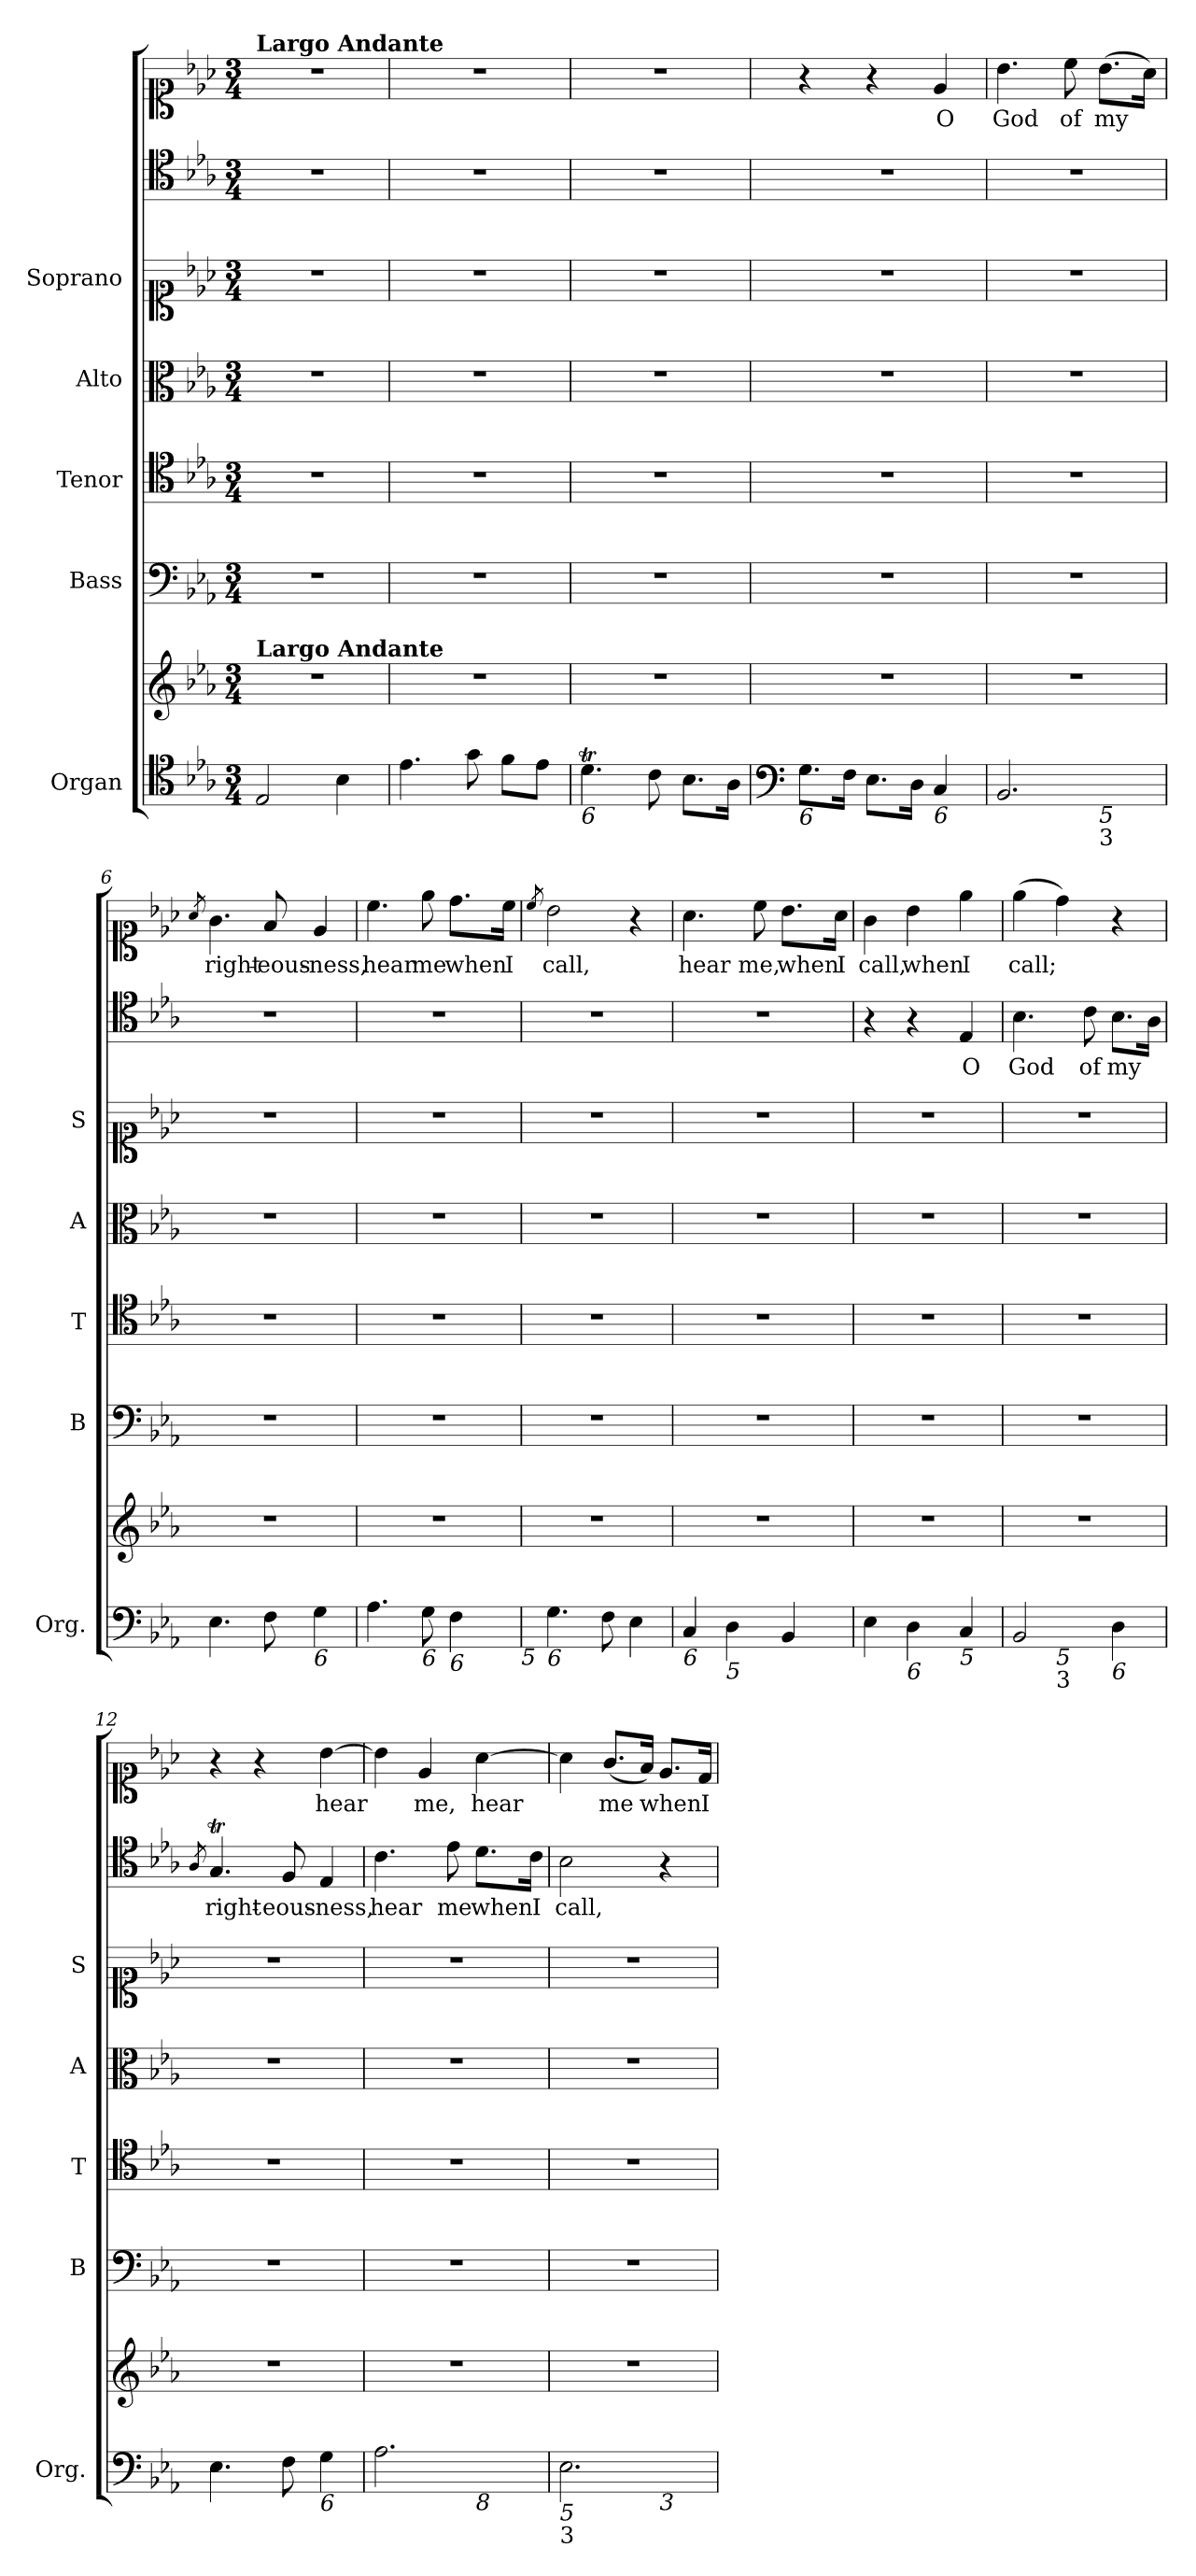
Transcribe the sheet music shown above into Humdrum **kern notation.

**kern	**kern	**kern	**kern	**kern	**kern	**kern	**text	**kern	**text
*part7	*part7	*part6	*part5	*part4	*part3	*part2	*part2	*part1	*part1
*staff8	*staff7	*staff6	*staff5	*staff4	*staff3	*staff2	*staff2	*staff1	*staff1
*I"Organ	*	*I"Bass	*I"Tenor	*I"Alto	*I"Soprano	*	*	*	*
*I'Org.	*	*I'B	*I'T	*I'A	*I'S	*	*	*	*
*clefC4	*clefG2	*clefF4	*clefC4	*clefC3	*clefC1	*clefC4	*	*clefC1	*
*k[b-e-a-]	*k[b-e-a-]	*k[b-e-a-]	*k[b-e-a-]	*k[b-e-a-]	*k[b-e-a-]	*k[b-e-a-]	*	*k[b-e-a-]	*
*E-:	*E-:	*E-:	*E-:	*E-:	*E-:	*E-:	*	*E-:	*
*M3/4	*M3/4	*M3/4	*M3/4	*M3/4	*M3/4	*M3/4	*	*M3/4	*
*MM75	*MM75	*MM75	*MM75	*MM75	*MM75	*MM75	*	*MM75	*
=1	=1	=1	=1	=1	=1	=1	=1	=1	=1
!	!	!	!	!	!	!	!	!LO:TX:a:B:t=Largo Andante	!
!	!LO:TX:a:B:t=Largo Andante	!	!	!	!	!	!	!	!
2E-/	2.r	2.r	2.r	2.r	2.r	2.r	.	2.r	.
4B-\	.	.	.	.	.	.	.	.	.
=2	=2	=2	=2	=2	=2	=2	=2	=2	=2
4.e-\	2.r	2.r	2.r	2.r	2.r	2.r	.	2.r	.
8g\	.	.	.	.	.	.	.	.	.
8f\L	.	.	.	.	.	.	.	.	.
8e-\J	.	.	.	.	.	.	.	.	.
=3	=3	=3	=3	=3	=3	=3	=3	=3	=3
!LO:TX:b:i:t=6	!	!	!	!	!	!	!	!	!
4.dt\	2.r	2.r	2.r	2.r	2.r	2.r	.	2.r	.
8c\	.	.	.	.	.	.	.	.	.
8.B-\L	.	.	.	.	.	.	.	.	.
16A-\Jk	.	.	.	.	.	.	.	.	.
=4	=4	=4	=4	=4	=4	=4	=4	=4	=4
*clefF4	*	*	*	*	*	*	*	*	*
!LO:TX:b:i:t=6	!	!	!	!	!	!	!	!	!
8.G\L	2.r	2.r	2.r	2.r	2.r	2.r	.	4r	.
16F\Jk	.	.	.	.	.	.	.	.	.
8.E-\L	.	.	.	.	.	.	.	4r	.
16D\Jk	.	.	.	.	.	.	.	.	.
!LO:TX:b:i:t=6	!	!	!	!	!	!	!	!	!
!	!	!	!	!	!	!	!	!	!LO:LY:b
4C/	.	.	.	.	.	.	.	4e-/	O
=5	=5	=5	=5	=5	=5	=5	=5	=5	=5
!LO:TX:b:i:t=6	!	!	!	!	!	!	!	!	!
!LO:TX:b:t=4	!	!	!	!	!	!	!	!	!
!	!	!	!	!	!	!	!	!	!LO:LY:b
*^	*	*	*	*	*	*	*	*	*
2.BB-/	2ryy	2.r	2.r	2.r	2.r	2.r	2.r	.	4.b-\	God
!	!	!	!	!	!	!	!	!	!	!LO:LY:b
.	.	.	.	.	.	.	.	.	8cc\	of
!	!LO:TX:b:i:t=5	!	!	!	!	!	!	!	!	!
!	!LO:TX:b:t=3	!	!	!	!	!	!	!	!	!
!	!	!	!	!	!	!	!	!	!	!LO:LY:b
.	4ryy	.	.	.	.	.	.	.	(>8.b-\L	my
.	.	.	.	.	.	.	.	.	16a-\Jk)	.
*v	*v	*	*	*	*	*	*	*	*	*
=6	=6	=6	=6	=6	=6	=6	=6	=6	=6
.	.	.	.	.	.	.	.	8qa-/	.
!	!	!	!	!	!	!	!	!	!LO:LY:b
4.E-\	2.r	2.r	2.r	2.r	2.r	2.r	.	4.g\	right-
!	!	!	!	!	!	!	!	!	!LO:LY:b
8F\	.	.	.	.	.	.	.	8f/	-eous-
!LO:TX:b:i:t=6	!	!	!	!	!	!	!	!	!
!	!	!	!	!	!	!	!	!	!LO:LY:b
4G\	.	.	.	.	.	.	.	4e-/	-ness,
!!LO:LB:g=z
=7	=7	=7	=7	=7	=7	=7	=7	=7	=7
!	!	!	!	!	!	!	!	!	!LO:LY:b
4.A-\	2.r	2.r	2.r	2.r	2.r	2.r	.	4.cc\	hear
!LO:TX:b:i:t=6	!	!	!	!	!	!	!	!	!
!	!	!	!	!	!	!	!	!	!LO:LY:b
8G\	.	.	.	.	.	.	.	8ee-\	me
!LO:TX:b:i:t=6	!	!	!	!	!	!	!	!	!
!	!	!	!	!	!	!	!	!	!LO:LY:b
4F\	.	.	.	.	.	.	.	8.dd\L	when
!	!	!	!	!	!	!	!	!	!LO:LY:b
.	.	.	.	.	.	.	.	16cc\Jk	I
!LO:TX:b:i:t=5	!	!	!	!	!	!	!	!	!
=8	=8	=8	=8	=8	=8	=8	=8	=8	=8
.	.	.	.	.	.	.	.	8qcc/	.
!LO:TX:b:i:t=6	!	!	!	!	!	!	!	!	!
!	!	!	!	!	!	!	!	!	!LO:LY:b
4.G\	2.r	2.r	2.r	2.r	2.r	2.r	.	2b-\	call,
8F\	.	.	.	.	.	.	.	.	.
4E-\	.	.	.	.	.	.	.	4r	.
=9	=9	=9	=9	=9	=9	=9	=9	=9	=9
!LO:TX:b:i:t=6	!	!	!	!	!	!	!	!	!
!	!	!	!	!	!	!	!	!	!LO:LY:b
4C/	2.r	2.r	2.r	2.r	2.r	2.r	.	4.a-\	hear
!LO:TX:b:i:t=5	!	!	!	!	!	!	!	!	!
4D\	.	.	.	.	.	.	.	.	.
!	!	!	!	!	!	!	!	!	!LO:LY:b
.	.	.	.	.	.	.	.	8cc\	me,
!	!	!	!	!	!	!	!	!	!LO:LY:b
4BB-/	.	.	.	.	.	.	.	8.b-\L	when
!	!	!	!	!	!	!	!	!	!LO:LY:b
.	.	.	.	.	.	.	.	16a-\Jk	I
=10	=10	=10	=10	=10	=10	=10	=10	=10	=10
!	!	!	!	!	!	!	!	!	!LO:LY:b
4E-\	2.r	2.r	2.r	2.r	2.r	4r	.	4g\	call,
!LO:TX:b:i:t=6	!	!	!	!	!	!	!	!	!
!	!	!	!	!	!	!	!	!	!LO:LY:b
4D\	.	.	.	.	.	4r	.	4b-\	when
!LO:TX:b:i:t=5	!	!	!	!	!	!	!	!	!
!	!	!	!	!	!	!	!LO:LY:b	!	!LO:LY:b
4C/	.	.	.	.	.	4E-/	O	4ee-\	I
=11	=11	=11	=11	=11	=11	=11	=11	=11	=11
!LO:TX:b:i:t=6	!	!	!	!	!	!	!	!	!
!LO:TX:b:t=4	!	!	!	!	!	!	!	!	!
!	!	!	!	!	!	!	!LO:LY:b	!	!LO:LY:b
*^	*	*	*	*	*	*	*	*	*
2BB-/	4ryy	2.r	2.r	2.r	2.r	2.r	4.B-\	God	(>4ee-\	call;
!	!LO:TX:b:i:t=5	!	!	!	!	!	!	!	!	!
!	!LO:TX:b:t=3	!	!	!	!	!	!	!	!	!
.	2ryy	.	.	.	.	.	.	.	4dd\)	.
!	!	!	!	!	!	!	!	!LO:LY:b	!	!
.	.	.	.	.	.	.	8c\	of	.	.
!LO:TX:b:i:t=6	!	!	!	!	!	!	!	!	!	!
!	!	!	!	!	!	!	!	!LO:LY:b	!	!
4D\	.	.	.	.	.	.	8.B-\L	my	4r	.
.	.	.	.	.	.	.	16A-\Jk	.	.	.
*v	*v	*	*	*	*	*	*	*	*	*
=12	=12	=12	=12	=12	=12	=12	=12	=12	=12
.	.	.	.	.	.	8qA-/	.	.	.
!	!	!	!	!	!	!	!LO:LY:b	!	!
4.E-\	2.r	2.r	2.r	2.r	2.r	4.Gt/	right-	4r	.
.	.	.	.	.	.	.	.	4r	.
!	!	!	!	!	!	!	!LO:LY:b	!	!
8F\	.	.	.	.	.	8F/	-eous-	.	.
!LO:TX:b:i:t=6	!	!	!	!	!	!	!	!	!
!	!	!	!	!	!	!	!LO:LY:b	!	!LO:LY:b
4G\	.	.	.	.	.	4E-/	-ness,	[4b-\	hear
!!LO:PB:g=z
=13	=13	=13	=13	=13	=13	=13	=13	=13	=13
!LO:TX:b:i:t=9	!	!	!	!	!	!	!	!	!
!	!	!	!	!	!	!	!LO:LY:b	!	!
*^	*	*	*	*	*	*	*	*	*
2.A-\	2ryy	2.r	2.r	2.r	2.r	2.r	4.c\	hear	4b-\]	.
!	!	!	!	!	!	!	!	!	!	!LO:LY:b
.	.	.	.	.	.	.	.	.	4e-/	me,
!	!	!	!	!	!	!	!	!LO:LY:b	!	!
.	.	.	.	.	.	.	8e-\	me	.	.
!	!LO:TX:b:i:t=8	!	!	!	!	!	!	!	!	!
!	!	!	!	!	!	!	!	!LO:LY:b	!	!LO:LY:b
.	4ryy	.	.	.	.	.	8.d\L	when	[4a-\	hear
!	!	!	!	!	!	!	!	!LO:LY:b	!	!
.	.	.	.	.	.	.	16c\Jk	I	.	.
=14	=14	=14	=14	=14	=14	=14	=14	=14	=14	=14
!LO:TX:b:i:t=5	!	!	!	!	!	!	!	!	!	!
!LO:TX:b:t=3	!	!	!	!	!	!	!	!	!	!
!	!	!	!	!	!	!	!	!LO:LY:b	!	!
2.E-\	2ryy	2.r	2.r	2.r	2.r	2.r	2B-\	call,	4a-\]	.
!	!	!	!	!	!	!	!	!	!	!LO:LY:b
.	.	.	.	.	.	.	.	.	(<8.g/L	me
.	.	.	.	.	.	.	.	.	16f/Jk)	.
!	!LO:TX:b:i:t=3	!	!	!	!	!	!	!	!	!
!	!	!	!	!	!	!	!	!	!	!LO:LY:b
.	4ryy	.	.	.	.	.	4r	.	8.e-/L	when
!	!	!	!	!	!	!	!	!	!	!LO:LY:b
.	.	.	.	.	.	.	.	.	16d/Jk	I
*v	*v	*	*	*	*	*	*	*	*	*
=	=	=	=	=	=	=	=	=	=
*-	*-	*-	*-	*-	*-	*-	*-	*-	*-
